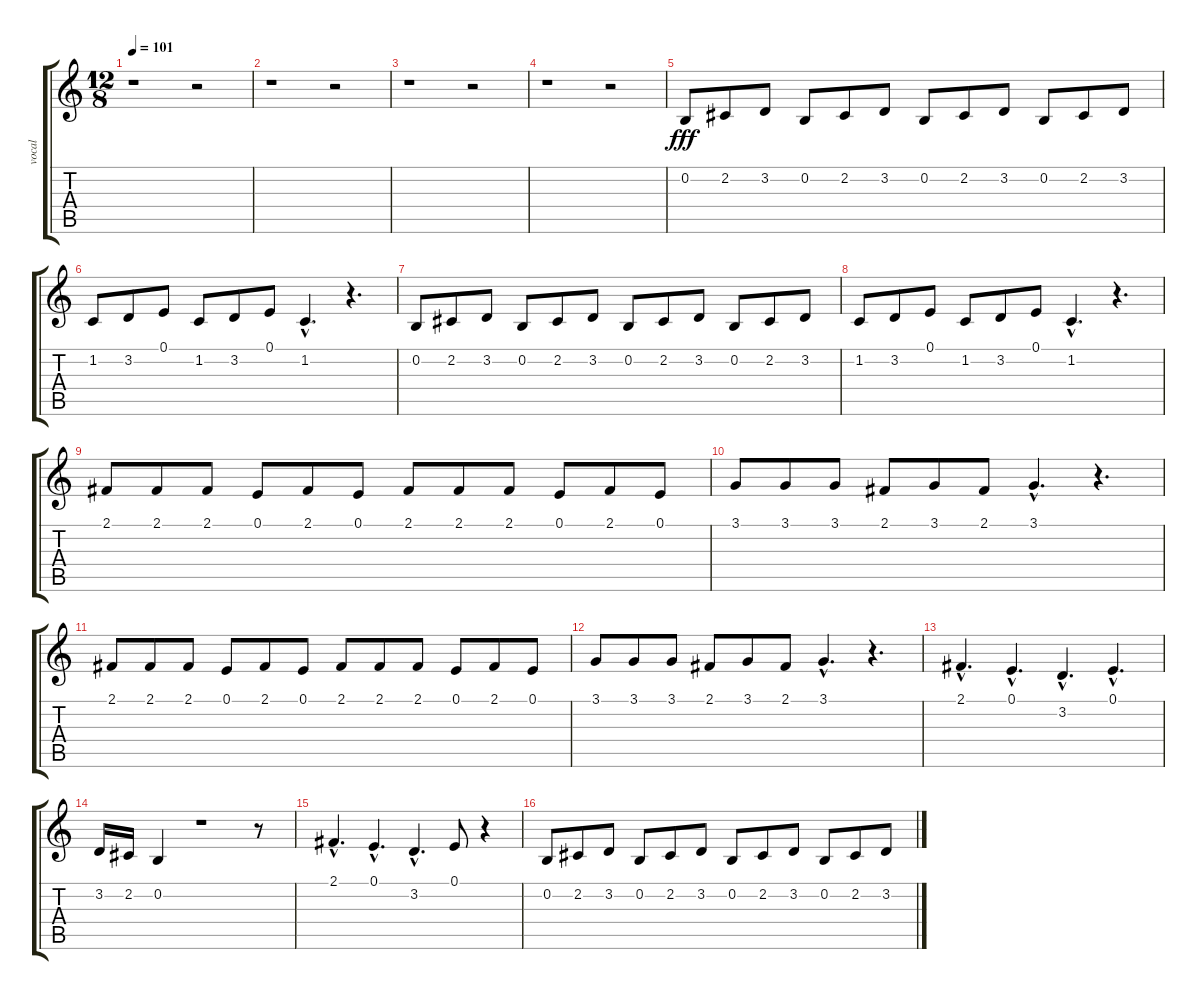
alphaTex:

\track ("vocal" "vocal") {instrument viola}
\staff {score tabs}
\tuning (E4 B3 G3 D3 A2 E2) {hide}
\ts (12 8)
\tempo 101
\clef g2
\ks c
r.1{dy fff instrument viola} r.2 |
r.1 r.2 |
r.1 r.2 |
r.1 r.2 |
0.2.8 2.2.8 3.2.8 0.2.8 2.2.8 3.2.8 0.2.8 2.2.8 3.2.8 0.2.8 2.2.8 3.2.8 |
1.2.8 3.2.8 0.1.8 1.2.8 3.2.8 0.1.8 1.2{hac}.4{d} r.4{d} |
0.2.8 2.2.8 3.2.8 0.2.8 2.2.8 3.2.8 0.2.8 2.2.8 3.2.8 0.2.8 2.2.8 3.2.8 |
1.2.8 3.2.8 0.1.8 1.2.8 3.2.8 0.1.8 1.2{hac}.4{d} r.4{d} |
2.1.8 2.1.8 2.1.8 0.1.8 2.1.8 0.1.8 2.1.8 2.1.8 2.1.8 0.1.8 2.1.8 0.1.8 |
3.1.8 3.1.8 3.1.8 2.1.8 3.1.8 2.1.8 3.1{hac}.4{d} r.4{d} |
2.1.8 2.1.8 2.1.8 0.1.8 2.1.8 0.1.8 2.1.8 2.1.8 2.1.8 0.1.8 2.1.8 0.1.8 |
3.1.8 3.1.8 3.1.8 2.1.8 3.1.8 2.1.8 3.1{hac}.4{d} r.4{d} |
2.1{hac}.4{d} 0.1{hac}.4{d} 3.2{hac}.4{d} 0.1{hac}.4{d} |
3.2.16 2.2.16 0.2.4 r.1 r.8 |
2.1{hac}.4{d} 0.1{hac}.4{d} 3.2{hac}.4{d} 0.1.8 r.4 |
0.2.8 2.2.8 3.2.8 0.2.8 2.2.8 3.2.8 0.2.8 2.2.8 3.2.8 0.2.8 2.2.8 3.2.8
